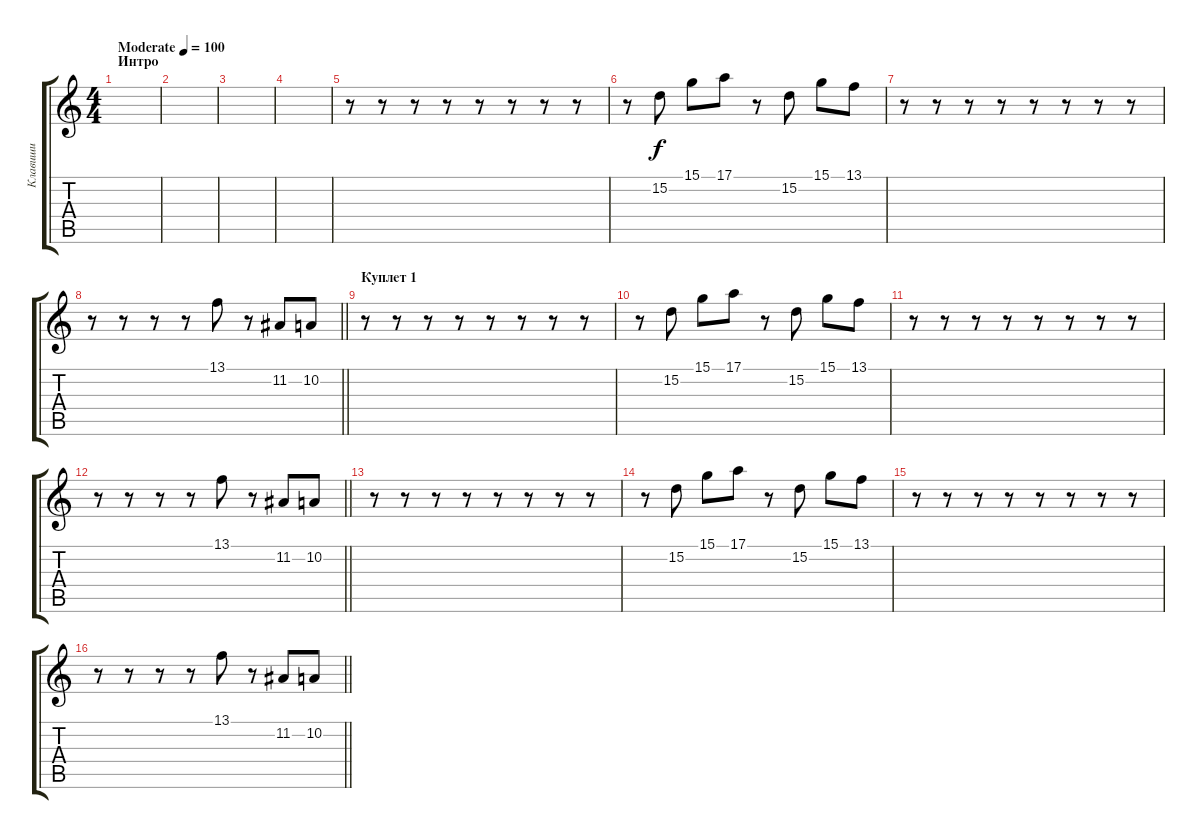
\track ("Клавиши" "Клавиши") {instrument brightacousticpiano}
\staff {score tabs}
\tuning (E4 B3 G3 D3 A2 E2) {hide}
\ts (4 4)
\section ("" "Интро")
\tempo (100 "Moderate")
\clef g2
\ks c
|
|
|
|
r.8 r.8 r.8 r.8 r.8 r.8 r.8 r.8 |
r.8 15.2.8 15.1.8 17.1.8 r.8 15.2.8 15.1.8 13.1.8 |
r.8 r.8 r.8 r.8 r.8 r.8 r.8 r.8 |
\barLineRight lightlight
r.8 r.8 r.8 r.8 13.1.8 r.8 11.2.8 10.2.8 |
\section ("" "Куплет 1")
r.8 r.8 r.8 r.8 r.8 r.8 r.8 r.8 |
r.8 15.2.8 15.1.8 17.1.8 r.8 15.2.8 15.1.8 13.1.8 |
r.8 r.8 r.8 r.8 r.8 r.8 r.8 r.8 |
\barLineRight lightlight
r.8 r.8 r.8 r.8 13.1.8 r.8 11.2.8 10.2.8 |
r.8 r.8 r.8 r.8 r.8 r.8 r.8 r.8 |
r.8 15.2.8 15.1.8 17.1.8 r.8 15.2.8 15.1.8 13.1.8 |
r.8 r.8 r.8 r.8 r.8 r.8 r.8 r.8 |
\barLineRight lightlight
r.8 r.8 r.8 r.8 13.1.8 r.8 11.2.8 10.2.8
